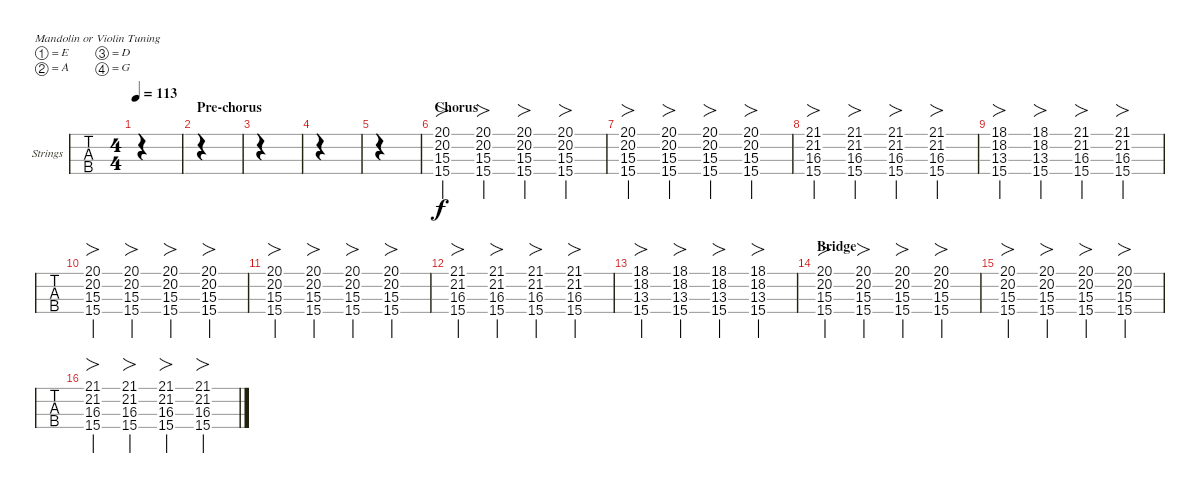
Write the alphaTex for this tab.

\defaultSystemsLayout 4
\bracketExtendMode groupsimilarinstruments
\firstSystemTrackNameOrientation horizontal
\otherSystemsTrackNameOrientation horizontal
\track ("Strings" "Strings") {instrument violin}
\staff {tabs}
\tuning (E5 A4 D4 G3)
\ts (4 4)
\tempo 113
\clef g2
\ks c
|
\section ("" "Pre-chorus")
|
|
|
|
\section ("" "Chorus")
(20.1 15.3 20.2 15.4).4{fo} (20.1 15.3 20.2 15.4).4{fo} (20.1 15.3 20.2 15.4).4{fo} (20.1 15.3 20.2 15.4).4{fo} |
(20.1 15.3 20.2 15.4).4{fo} (20.1 15.3 20.2 15.4).4{fo} (20.1 15.3 20.2 15.4).4{fo} (20.1 15.3 20.2 15.4).4{fo} |
(21.1 16.3 21.2 15.4).4{fo} (21.1 16.3 21.2 15.4).4{fo} (21.1 16.3 21.2 15.4).4{fo} (21.1 16.3 21.2 15.4).4{fo} |
(18.1 13.3 18.2 15.4).4{fo} (18.1 13.3 18.2 15.4).4{fo} (21.1 16.3 21.2 15.4).4{fo} (21.1 16.3 21.2 15.4).4{fo} |
(20.1 15.3 20.2 15.4).4{fo} (20.1 15.3 20.2 15.4).4{fo} (20.1 15.3 20.2 15.4).4{fo} (20.1 15.3 20.2 15.4).4{fo} |
(20.1 15.3 20.2 15.4).4{fo} (20.1 15.3 20.2 15.4).4{fo} (20.1 15.3 20.2 15.4).4{fo} (20.1 15.3 20.2 15.4).4{fo} |
(21.1 16.3 21.2 15.4).4{fo} (21.1 16.3 21.2 15.4).4{fo} (21.1 16.3 21.2 15.4).4{fo} (21.1 16.3 21.2 15.4).4{fo} |
(18.1 13.3 18.2 15.4).4{fo} (18.1 13.3 18.2 15.4).4{fo} (18.1 13.3 18.2 15.4).4{fo} (18.1 13.3 18.2 15.4).4{fo} |
\section ("" "Bridge")
(20.1 15.3 20.2 15.4).4{fo} (20.1 15.3 20.2 15.4).4{fo} (20.1 15.3 20.2 15.4).4{fo} (20.1 15.3 20.2 15.4).4{fo} |
(20.1 15.3 20.2 15.4).4{fo} (20.1 15.3 20.2 15.4).4{fo} (20.1 15.3 20.2 15.4).4{fo} (20.1 15.3 20.2 15.4).4{fo} |
(21.1 16.3 21.2 15.4).4{fo} (21.1 16.3 21.2 15.4).4{fo} (21.1 16.3 21.2 15.4).4{fo} (21.1 16.3 21.2 15.4).4{fo}
